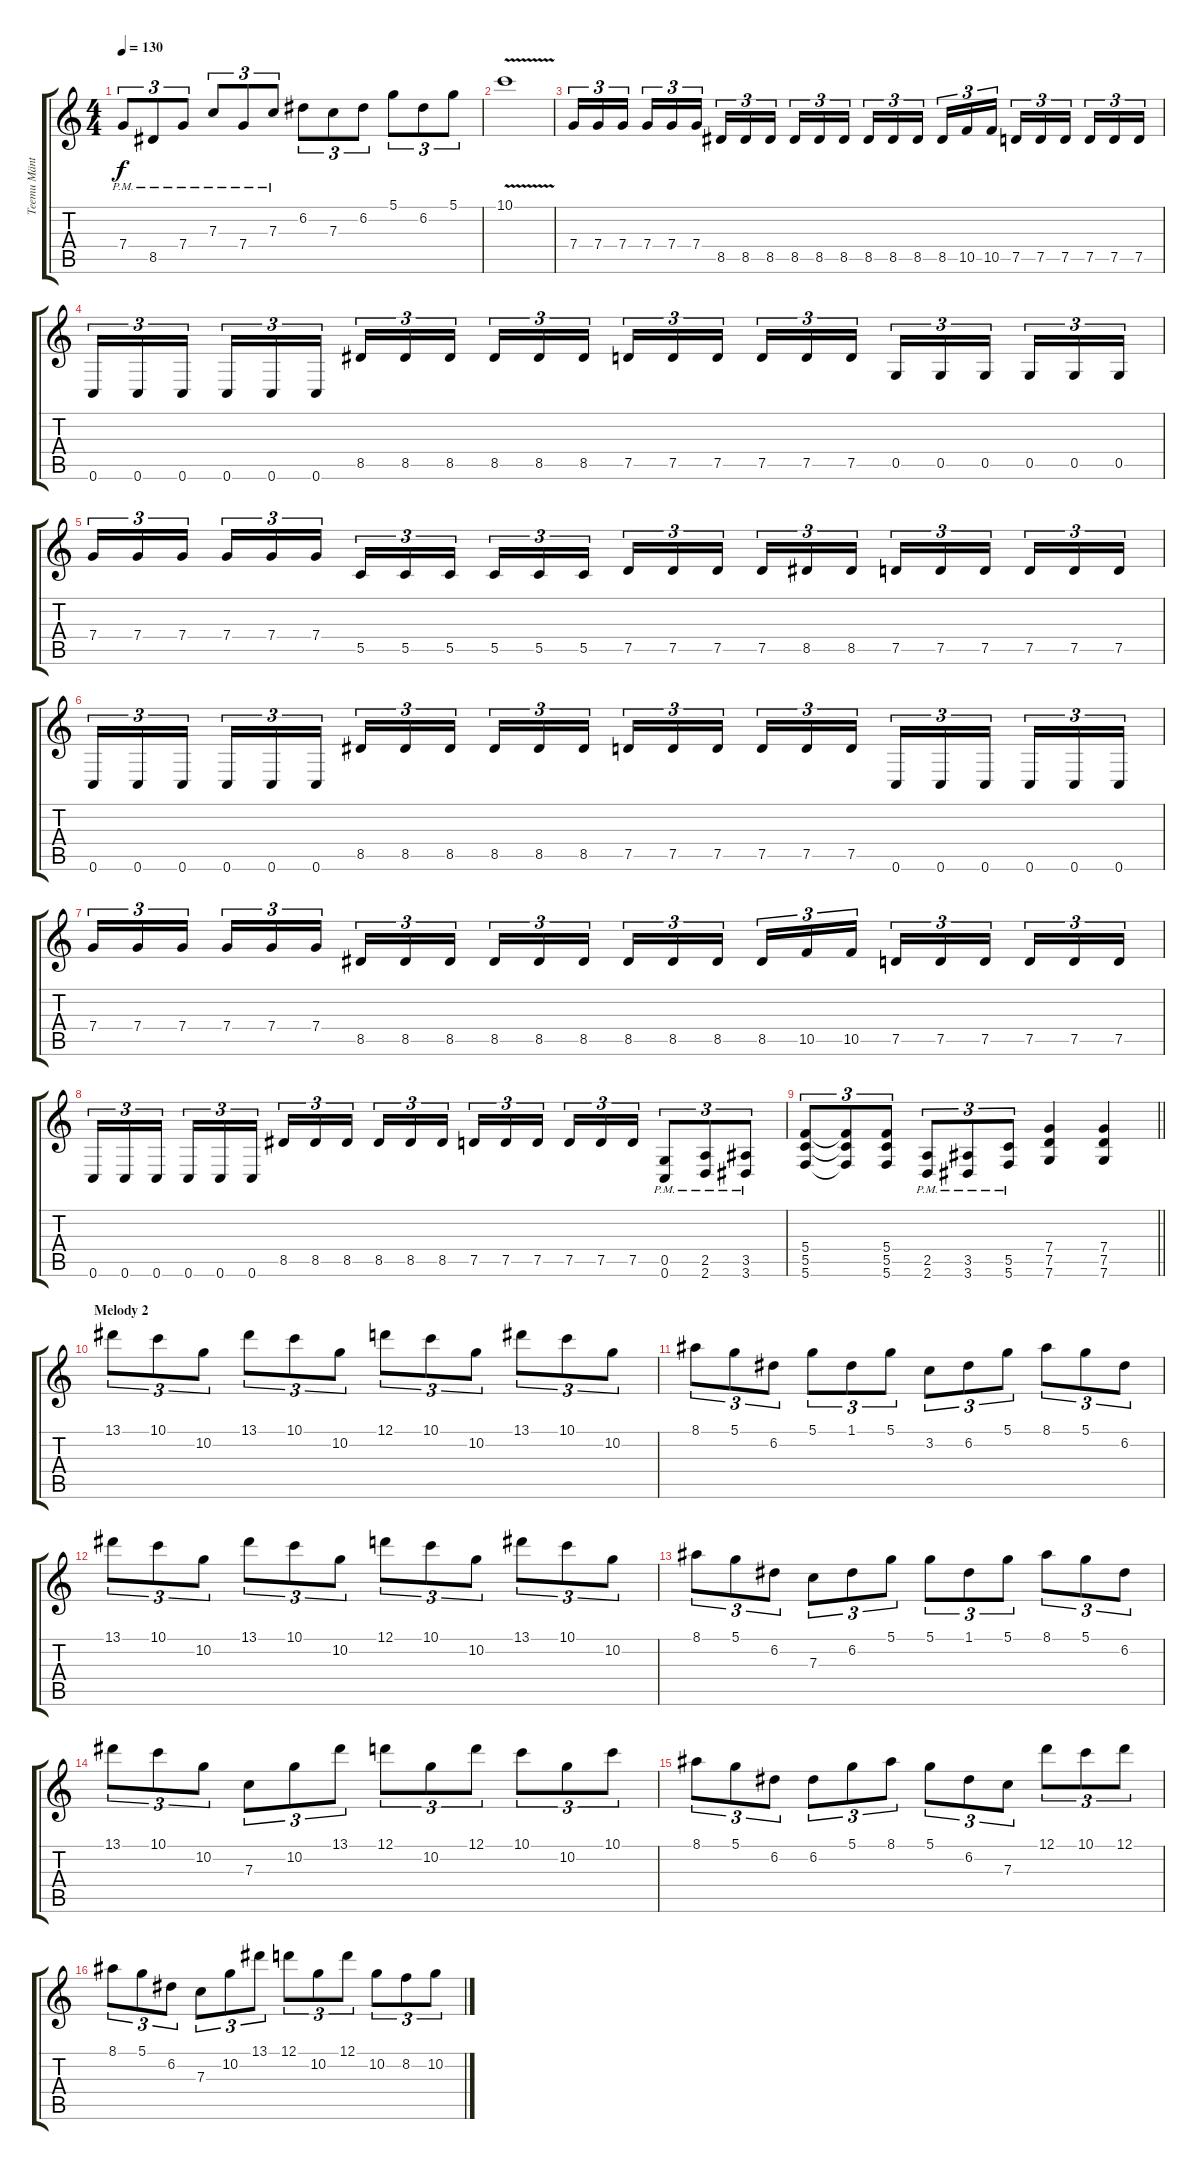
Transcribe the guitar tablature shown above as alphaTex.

\track ("Teemu Mäntysaari" "Teemu Mänt") {instrument distortionguitar}
\staff {score tabs}
\tuning (D4 A3 F3 C3 G2 C2) {hide}
\ts (4 4)
\tempo 130
\clef g2
\ks c
7.4{pm}.8{tu (3 2) dy f} 8.5{pm}.8{tu (3 2)} 7.4{pm}.8{tu (3 2)} 7.3{pm}.8{tu (3 2)} 7.4{pm}.8{tu (3 2)} 7.3{pm}.8{tu (3 2)} 6.2.8{tu (3 2)} 7.3.8{tu (3 2)} 6.2.8{tu (3 2)} 5.1.8{tu (3 2)} 6.2.8{tu (3 2)} 5.1.8{tu (3 2)} |
10.1{v}.1 |
7.4.16{tu (3 2) volume 12} 7.4.16{tu (3 2)} 7.4.16{tu (3 2) beam splitsecondary} 7.4.16{tu (3 2)} 7.4.16{tu (3 2)} 7.4.16{tu (3 2)} 8.5.16{tu (3 2)} 8.5.16{tu (3 2)} 8.5.16{tu (3 2) beam splitsecondary} 8.5.16{tu (3 2)} 8.5.16{tu (3 2)} 8.5.16{tu (3 2)} 8.5.16{tu (3 2)} 8.5.16{tu (3 2)} 8.5.16{tu (3 2) beam splitsecondary} 8.5.16{tu (3 2)} 10.5.16{tu (3 2)} 10.5.16{tu (3 2)} 7.5.16{tu (3 2)} 7.5.16{tu (3 2)} 7.5.16{tu (3 2) beam splitsecondary} 7.5.16{tu (3 2)} 7.5.16{tu (3 2)} 7.5.16{tu (3 2)} |
0.6.16{tu (3 2)} 0.6.16{tu (3 2)} 0.6.16{tu (3 2) beam splitsecondary} 0.6.16{tu (3 2)} 0.6.16{tu (3 2)} 0.6.16{tu (3 2)} 8.5.16{tu (3 2)} 8.5.16{tu (3 2)} 8.5.16{tu (3 2) beam splitsecondary} 8.5.16{tu (3 2)} 8.5.16{tu (3 2)} 8.5.16{tu (3 2)} 7.5.16{tu (3 2)} 7.5.16{tu (3 2)} 7.5.16{tu (3 2) beam splitsecondary} 7.5.16{tu (3 2)} 7.5.16{tu (3 2)} 7.5.16{tu (3 2)} 0.5.16{tu (3 2)} 0.5.16{tu (3 2)} 0.5.16{tu (3 2) beam splitsecondary} 0.5.16{tu (3 2)} 0.5.16{tu (3 2)} 0.5.16{tu (3 2)} |
7.4.16{tu (3 2)} 7.4.16{tu (3 2)} 7.4.16{tu (3 2) beam splitsecondary} 7.4.16{tu (3 2)} 7.4.16{tu (3 2)} 7.4.16{tu (3 2)} 5.5.16{tu (3 2)} 5.5.16{tu (3 2)} 5.5.16{tu (3 2) beam splitsecondary} 5.5.16{tu (3 2)} 5.5.16{tu (3 2)} 5.5.16{tu (3 2)} 7.5.16{tu (3 2)} 7.5.16{tu (3 2)} 7.5.16{tu (3 2) beam splitsecondary} 7.5.16{tu (3 2)} 8.5.16{tu (3 2)} 8.5.16{tu (3 2)} 7.5.16{tu (3 2)} 7.5.16{tu (3 2)} 7.5.16{tu (3 2) beam splitsecondary} 7.5.16{tu (3 2)} 7.5.16{tu (3 2)} 7.5.16{tu (3 2)} |
0.6.16{tu (3 2)} 0.6.16{tu (3 2)} 0.6.16{tu (3 2) beam splitsecondary} 0.6.16{tu (3 2)} 0.6.16{tu (3 2)} 0.6.16{tu (3 2)} 8.5.16{tu (3 2)} 8.5.16{tu (3 2)} 8.5.16{tu (3 2) beam splitsecondary} 8.5.16{tu (3 2)} 8.5.16{tu (3 2)} 8.5.16{tu (3 2)} 7.5.16{tu (3 2)} 7.5.16{tu (3 2)} 7.5.16{tu (3 2) beam splitsecondary} 7.5.16{tu (3 2)} 7.5.16{tu (3 2)} 7.5.16{tu (3 2)} 0.6.16{tu (3 2)} 0.6.16{tu (3 2)} 0.6.16{tu (3 2) beam splitsecondary} 0.6.16{tu (3 2)} 0.6.16{tu (3 2)} 0.6.16{tu (3 2)} |
7.4.16{tu (3 2)} 7.4.16{tu (3 2)} 7.4.16{tu (3 2) beam splitsecondary} 7.4.16{tu (3 2)} 7.4.16{tu (3 2)} 7.4.16{tu (3 2)} 8.5.16{tu (3 2)} 8.5.16{tu (3 2)} 8.5.16{tu (3 2) beam splitsecondary} 8.5.16{tu (3 2)} 8.5.16{tu (3 2)} 8.5.16{tu (3 2)} 8.5.16{tu (3 2)} 8.5.16{tu (3 2)} 8.5.16{tu (3 2) beam splitsecondary} 8.5.16{tu (3 2)} 10.5.16{tu (3 2)} 10.5.16{tu (3 2)} 7.5.16{tu (3 2)} 7.5.16{tu (3 2)} 7.5.16{tu (3 2) beam splitsecondary} 7.5.16{tu (3 2)} 7.5.16{tu (3 2)} 7.5.16{tu (3 2)} |
0.6.16{tu (3 2)} 0.6.16{tu (3 2)} 0.6.16{tu (3 2) beam splitsecondary} 0.6.16{tu (3 2)} 0.6.16{tu (3 2)} 0.6.16{tu (3 2)} 8.5.16{tu (3 2)} 8.5.16{tu (3 2)} 8.5.16{tu (3 2) beam splitsecondary} 8.5.16{tu (3 2)} 8.5.16{tu (3 2)} 8.5.16{tu (3 2)} 7.5.16{tu (3 2)} 7.5.16{tu (3 2)} 7.5.16{tu (3 2) beam splitsecondary} 7.5.16{tu (3 2)} 7.5.16{tu (3 2)} 7.5.16{tu (3 2)} (0.5{pm} 0.6{pm}).8{tu (3 2)} (2.5{pm} 2.6{pm}).8{tu (3 2)} (3.5{pm} 3.6{pm}).8{tu (3 2)} |
\barLineRight lightlight
(5.4 5.5 5.6).8{tu (3 2)} (5.4{t} 5.5{t} 5.6{t}).8{tu (3 2)} (5.4 5.5 5.6).8{tu (3 2)} (2.5{pm} 2.6{pm}).8{tu (3 2)} (3.5{pm} 3.6{pm}).8{tu (3 2)} (5.5{pm} 5.6{pm}).8{tu (3 2)} (7.4 7.5 7.6).4 (7.4 7.5 7.6).4 |
\section ("" "Melody 2")
13.1.8{tu (3 2) volume 5} 10.1.8{tu (3 2)} 10.2.8{tu (3 2)} 13.1.8{tu (3 2)} 10.1.8{tu (3 2)} 10.2.8{tu (3 2)} 12.1.8{tu (3 2)} 10.1.8{tu (3 2)} 10.2.8{tu (3 2)} 13.1.8{tu (3 2)} 10.1.8{tu (3 2)} 10.2.8{tu (3 2)} |
8.1.8{tu (3 2)} 5.1.8{tu (3 2)} 6.2.8{tu (3 2)} 5.1.8{tu (3 2)} 1.1.8{tu (3 2)} 5.1.8{tu (3 2)} 3.2.8{tu (3 2)} 6.2.8{tu (3 2)} 5.1.8{tu (3 2)} 8.1.8{tu (3 2)} 5.1.8{tu (3 2)} 6.2.8{tu (3 2)} |
13.1.8{tu (3 2)} 10.1.8{tu (3 2)} 10.2.8{tu (3 2)} 13.1.8{tu (3 2)} 10.1.8{tu (3 2)} 10.2.8{tu (3 2)} 12.1.8{tu (3 2)} 10.1.8{tu (3 2)} 10.2.8{tu (3 2)} 13.1.8{tu (3 2)} 10.1.8{tu (3 2)} 10.2.8{tu (3 2)} |
8.1.8{tu (3 2)} 5.1.8{tu (3 2)} 6.2.8{tu (3 2)} 7.3.8{tu (3 2)} 6.2.8{tu (3 2)} 5.1.8{tu (3 2)} 5.1.8{tu (3 2)} 1.1.8{tu (3 2)} 5.1.8{tu (3 2)} 8.1.8{tu (3 2)} 5.1.8{tu (3 2)} 6.2.8{tu (3 2)} |
13.1.8{tu (3 2)} 10.1.8{tu (3 2)} 10.2.8{tu (3 2)} 7.3.8{tu (3 2)} 10.2.8{tu (3 2)} 13.1.8{tu (3 2)} 12.1.8{tu (3 2)} 10.2.8{tu (3 2)} 12.1.8{tu (3 2)} 10.1.8{tu (3 2)} 10.2.8{tu (3 2)} 10.1.8{tu (3 2)} |
8.1.8{tu (3 2)} 5.1.8{tu (3 2)} 6.2.8{tu (3 2)} 6.2.8{tu (3 2)} 5.1.8{tu (3 2)} 8.1.8{tu (3 2)} 5.1.8{tu (3 2)} 6.2.8{tu (3 2)} 7.3.8{tu (3 2)} 12.1.8{tu (3 2)} 10.1.8{tu (3 2)} 12.1.8{tu (3 2)} |
8.1.8{tu (3 2)} 5.1.8{tu (3 2)} 6.2.8{tu (3 2)} 7.3.8{tu (3 2)} 10.2.8{tu (3 2)} 13.1.8{tu (3 2)} 12.1.8{tu (3 2)} 10.2.8{tu (3 2)} 12.1.8{tu (3 2)} 10.2.8{tu (3 2)} 8.2.8{tu (3 2)} 10.2.8{tu (3 2)}
